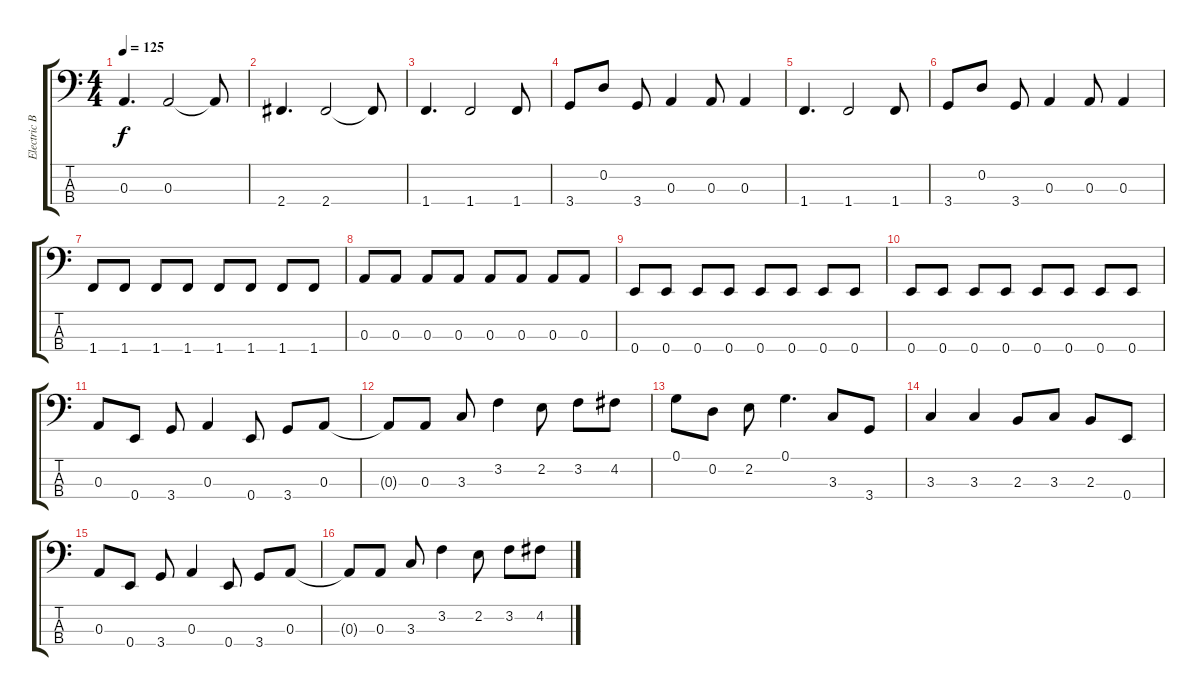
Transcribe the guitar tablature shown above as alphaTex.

\track ("Electric Bass (finger)" "Electric B") {instrument electricbassfinger}
\staff {score tabs}
\tuning (G2 D2 A1 E1) {hide}
\ts (4 4)
\tempo 125
\clef f4
\ks c
0.3.4{d dy f} 0.3.2 0.3{t}.8 |
2.4.4{d} 2.4.2 2.4{t}.8 |
1.4.4{d} 1.4.2 1.4.8 |
3.4.8 0.2.8 3.4.8 0.3.4 0.3.8 0.3.4 |
1.4.4{d} 1.4.2 1.4.8 |
3.4.8 0.2.8 3.4.8 0.3.4 0.3.8 0.3.4 |
1.4.8 1.4.8 1.4.8 1.4.8 1.4.8 1.4.8 1.4.8 1.4.8 |
0.3.8 0.3.8 0.3.8 0.3.8 0.3.8 0.3.8 0.3.8 0.3.8 |
0.4.8 0.4.8 0.4.8 0.4.8 0.4.8 0.4.8 0.4.8 0.4.8 |
0.4.8 0.4.8 0.4.8 0.4.8 0.4.8 0.4.8 0.4.8 0.4.8 |
0.3.8 0.4.8 3.4.8 0.3.4 0.4.8 3.4.8 0.3.8 |
0.3{t}.8 0.3.8 3.3.8 3.2.4 2.2.8 3.2.8 4.2.8 |
0.1.8 0.2.8 2.2.8 0.1.4{d} 3.3.8 3.4.8 |
3.3.4 3.3.4 2.3.8 3.3.8 2.3.8 0.4.8 |
0.3.8 0.4.8 3.4.8 0.3.4 0.4.8 3.4.8 0.3.8 |
0.3{t}.8 0.3.8 3.3.8 3.2.4 2.2.8 3.2.8 4.2.8
